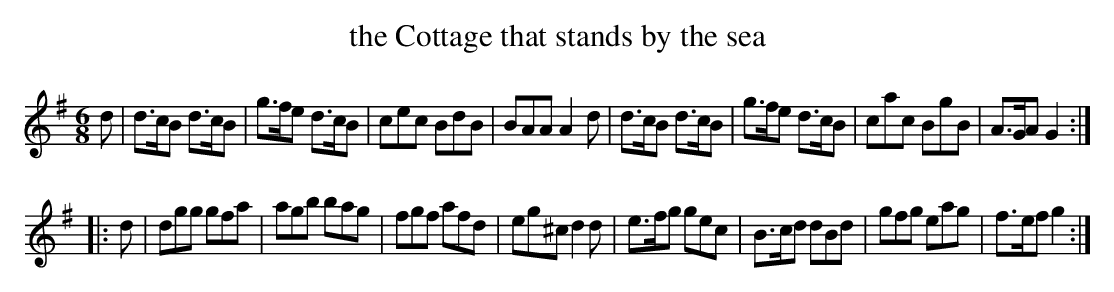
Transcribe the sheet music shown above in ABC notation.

X:1
T:the Cottage that stands by the sea
M:6/8
K:G
d | d>cB d>cB | g>fe d>cB | cec BdB | BAA A2d | \
d>cB d>cB | g>fe d>cB | cac BgB | A>GA G2 :|
|:d | dgg gfa | agb bag | fgf afd | eg^c d2d | \
e>fg gec | B>cd dBd | gfg eag | f>ef g2 :|
